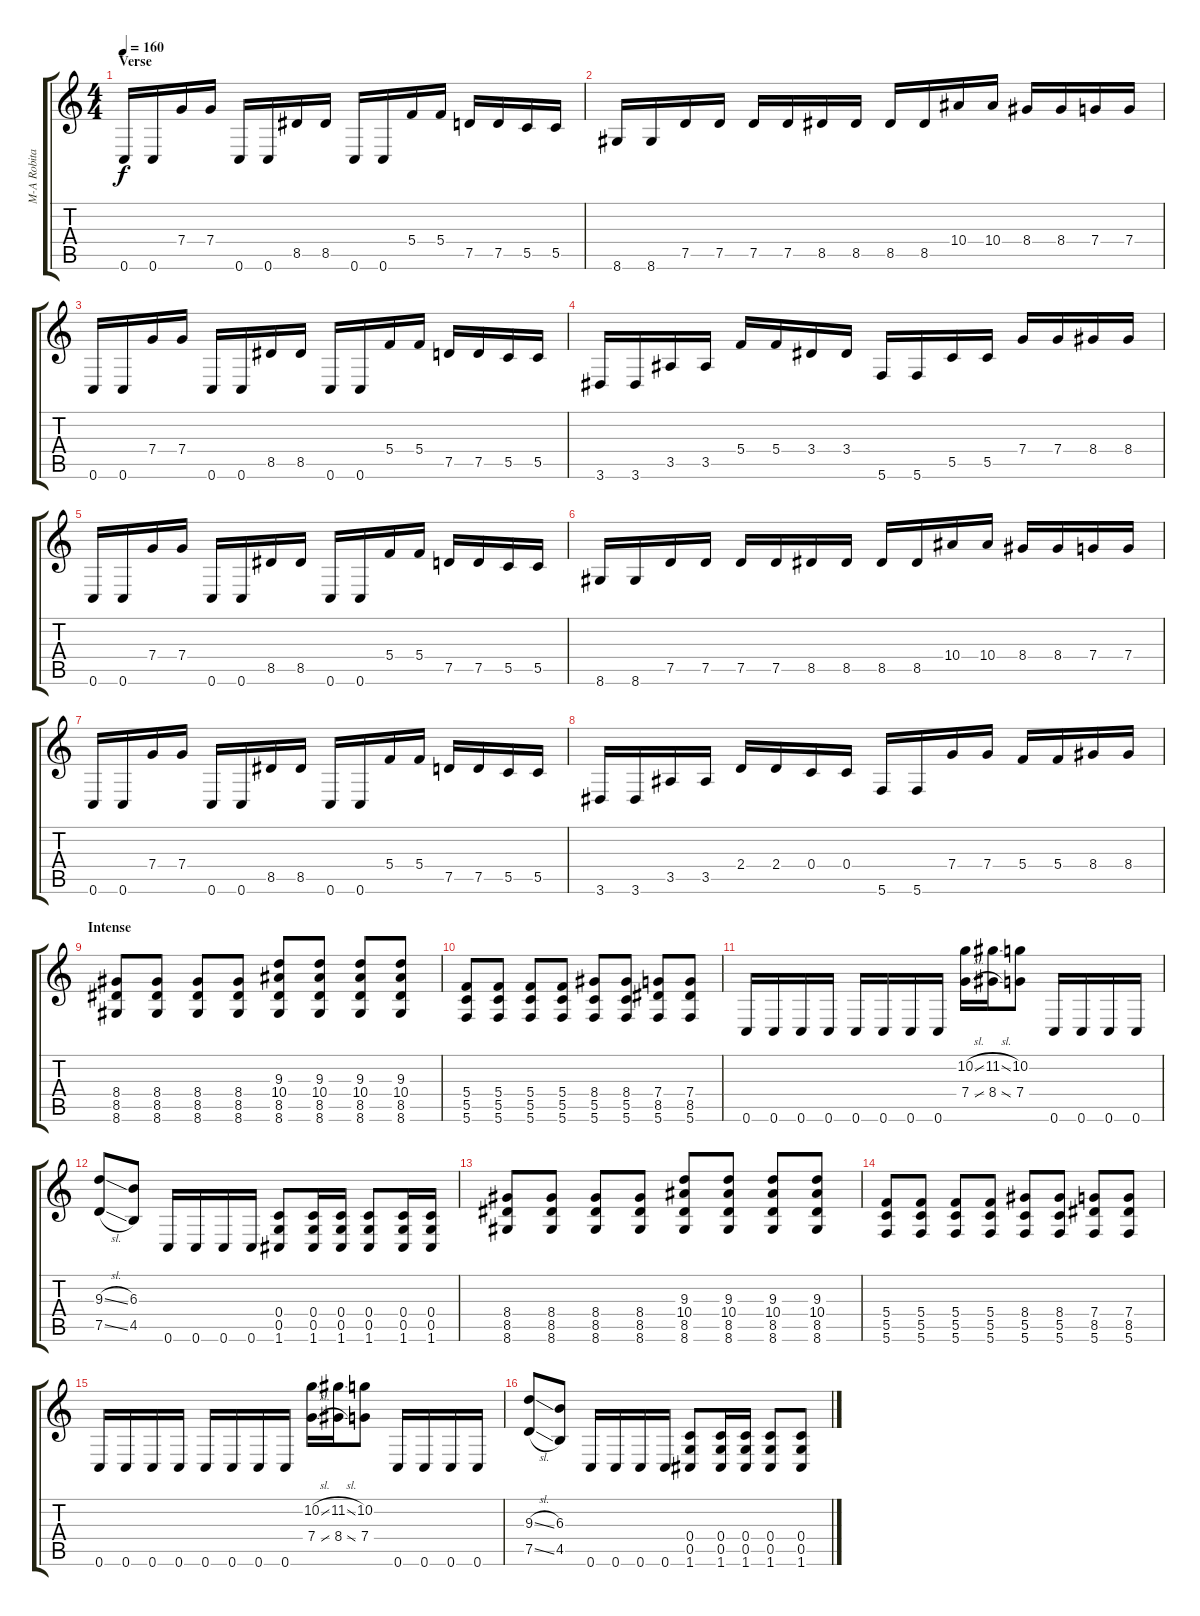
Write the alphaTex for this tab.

\track ("M-A Robitaille" "M-A Robita") {instrument distortionguitar}
\staff {score tabs}
\tuning (D4 A3 F3 C3 G2 C2) {hide}
\ts (4 4)
\section ("" "Verse")
\tempo 160
\clef g2
\ks c
0.6.16{dy f} 0.6.16 7.4.16 7.4.16 0.6.16 0.6.16 8.5.16 8.5.16 0.6.16 0.6.16 5.4.16 5.4.16 7.5.16 7.5.16 5.5.16 5.5.16 |
8.6.16 8.6.16 7.5.16 7.5.16 7.5.16 7.5.16 8.5.16 8.5.16 8.5.16 8.5.16 10.4.16 10.4.16 8.4.16 8.4.16 7.4.16 7.4.16 |
0.6.16 0.6.16 7.4.16 7.4.16 0.6.16 0.6.16 8.5.16 8.5.16 0.6.16 0.6.16 5.4.16 5.4.16 7.5.16 7.5.16 5.5.16 5.5.16 |
3.6.16 3.6.16 3.5.16 3.5.16 5.4.16 5.4.16 3.4.16 3.4.16 5.6.16 5.6.16 5.5.16 5.5.16 7.4.16 7.4.16 8.4.16 8.4.16 |
0.6.16 0.6.16 7.4.16 7.4.16 0.6.16 0.6.16 8.5.16 8.5.16 0.6.16 0.6.16 5.4.16 5.4.16 7.5.16 7.5.16 5.5.16 5.5.16 |
8.6.16 8.6.16 7.5.16 7.5.16 7.5.16 7.5.16 8.5.16 8.5.16 8.5.16 8.5.16 10.4.16 10.4.16 8.4.16 8.4.16 7.4.16 7.4.16 |
0.6.16 0.6.16 7.4.16 7.4.16 0.6.16 0.6.16 8.5.16 8.5.16 0.6.16 0.6.16 5.4.16 5.4.16 7.5.16 7.5.16 5.5.16 5.5.16 |
3.6.16 3.6.16 3.5.16 3.5.16 2.4.16 2.4.16 0.4.16 0.4.16 5.6.16 5.6.16 7.4.16 7.4.16 5.4.16 5.4.16 8.4.16 8.4.16 |
\section ("" "Intense")
(8.4 8.5 8.6).8 (8.4 8.5 8.6).8 (8.4 8.5 8.6).8 (8.4 8.5 8.6).8 (9.3 10.4 8.5 8.6).8 (9.3 10.4 8.5 8.6).8 (9.3 10.4 8.5 8.6).8 (9.3 10.4 8.5 8.6).8 |
(5.4 5.5 5.6).8 (5.4 5.5 5.6).8 (5.4 5.5 5.6).8 (5.4 5.5 5.6).8 (8.4 5.5 5.6).8 (8.4 5.5 5.6).8 (7.4 8.5 5.6).8 (7.4 8.5 5.6).8 |
0.6.16 0.6.16 0.6.16 0.6.16 0.6.16 0.6.16 0.6.16 0.6.16 (10.2{sl} 7.4{sl}).16 (11.2{sl} 8.4{sl}).16 (10.2 7.4).8 0.6.16 0.6.16 0.6.16 0.6.16 |
(9.3{sl} 7.5{sl}).8 (6.3 4.5).8 0.6.16 0.6.16 0.6.16 0.6.16 (0.4 0.5 1.6).8 (0.4 0.5 1.6).16 (0.4 0.5 1.6).16 (0.4 0.5 1.6).8 (0.4 0.5 1.6).16 (0.4 0.5 1.6).16 |
(8.4 8.5 8.6).8 (8.4 8.5 8.6).8 (8.4 8.5 8.6).8 (8.4 8.5 8.6).8 (9.3 10.4 8.5 8.6).8 (9.3 10.4 8.5 8.6).8 (9.3 10.4 8.5 8.6).8 (9.3 10.4 8.5 8.6).8 |
(5.4 5.5 5.6).8 (5.4 5.5 5.6).8 (5.4 5.5 5.6).8 (5.4 5.5 5.6).8 (8.4 5.5 5.6).8 (8.4 5.5 5.6).8 (7.4 8.5 5.6).8 (7.4 8.5 5.6).8 |
0.6.16 0.6.16 0.6.16 0.6.16 0.6.16 0.6.16 0.6.16 0.6.16 (10.2{sl} 7.4{sl}).16 (11.2{sl} 8.4{sl}).16 (10.2 7.4).8 0.6.16 0.6.16 0.6.16 0.6.16 |
(9.3{sl} 7.5{sl}).8 (6.3 4.5).8 0.6.16 0.6.16 0.6.16 0.6.16 (0.4 0.5 1.6).8 (0.4 0.5 1.6).16 (0.4 0.5 1.6).16 (0.4 0.5 1.6).8 (0.4 0.5 1.6).8
